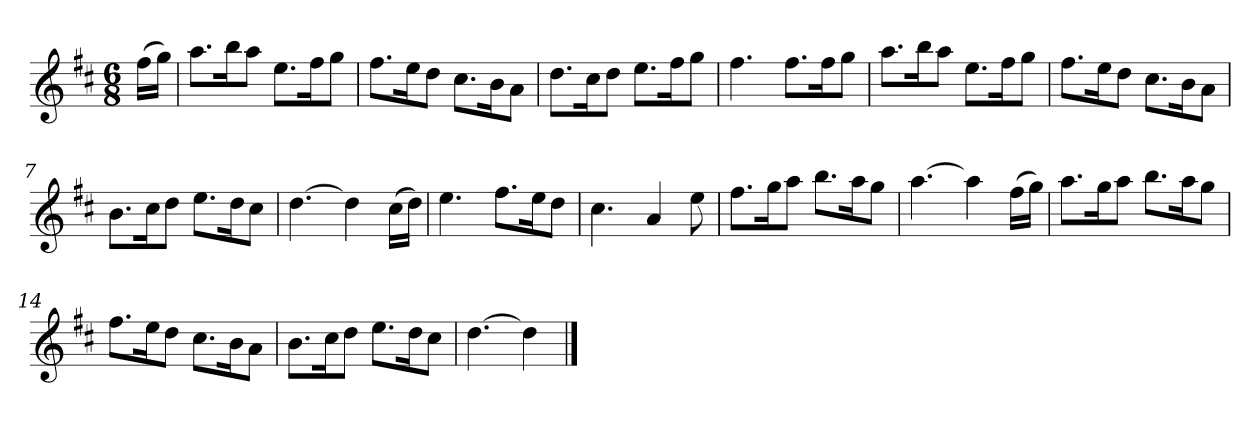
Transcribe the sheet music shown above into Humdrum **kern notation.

**kern
*part1
*staff1
*k[f#c#]
*M6/8
*MM120
=
(16ff#LL
16ggJJ)
=1
8.aaL
16bbK
8aaJ
8.eeL
16ff#K
8ggJ
=2
8.ff#L
16eeK
8ddJ
8.cc#L
16bK
8aJ
=3
8.ddL
16cc#K
8ddJ
8.eeL
16ff#K
8ggJ
=4
4.ff#
8.ff#L
16ff#K
8ggJ
=5
8.aaL
16bbK
8aaJ
8.eeL
16ff#K
8ggJ
=6
8.ff#L
16eeK
8ddJ
8.cc#L
16bK
8aJ
=7
8.bL
16cc#K
8ddJ
8.eeL
16ddK
8cc#J
=8
[4.dd
4dd]
(16cc#LL
16ddJJ)
=9
4.ee
8.ff#L
16eeK
8ddJ
=10
4.cc#
4a
8ee
=11
8.ff#L
16ggK
8aaJ
8.bbL
16aaK
8ggJ
=12
[4.aa
4aa]
(16ff#LL
16ggJJ)
=13
8.aaL
16ggK
8aaJ
8.bbL
16aaK
8ggJ
=14
8.ff#L
16eeK
8ddJ
8.cc#L
16bK
8aJ
=15
8.bL
16cc#K
8ddJ
8.eeL
16ddK
8cc#J
=16
[4.dd
4dd]
==
*-
